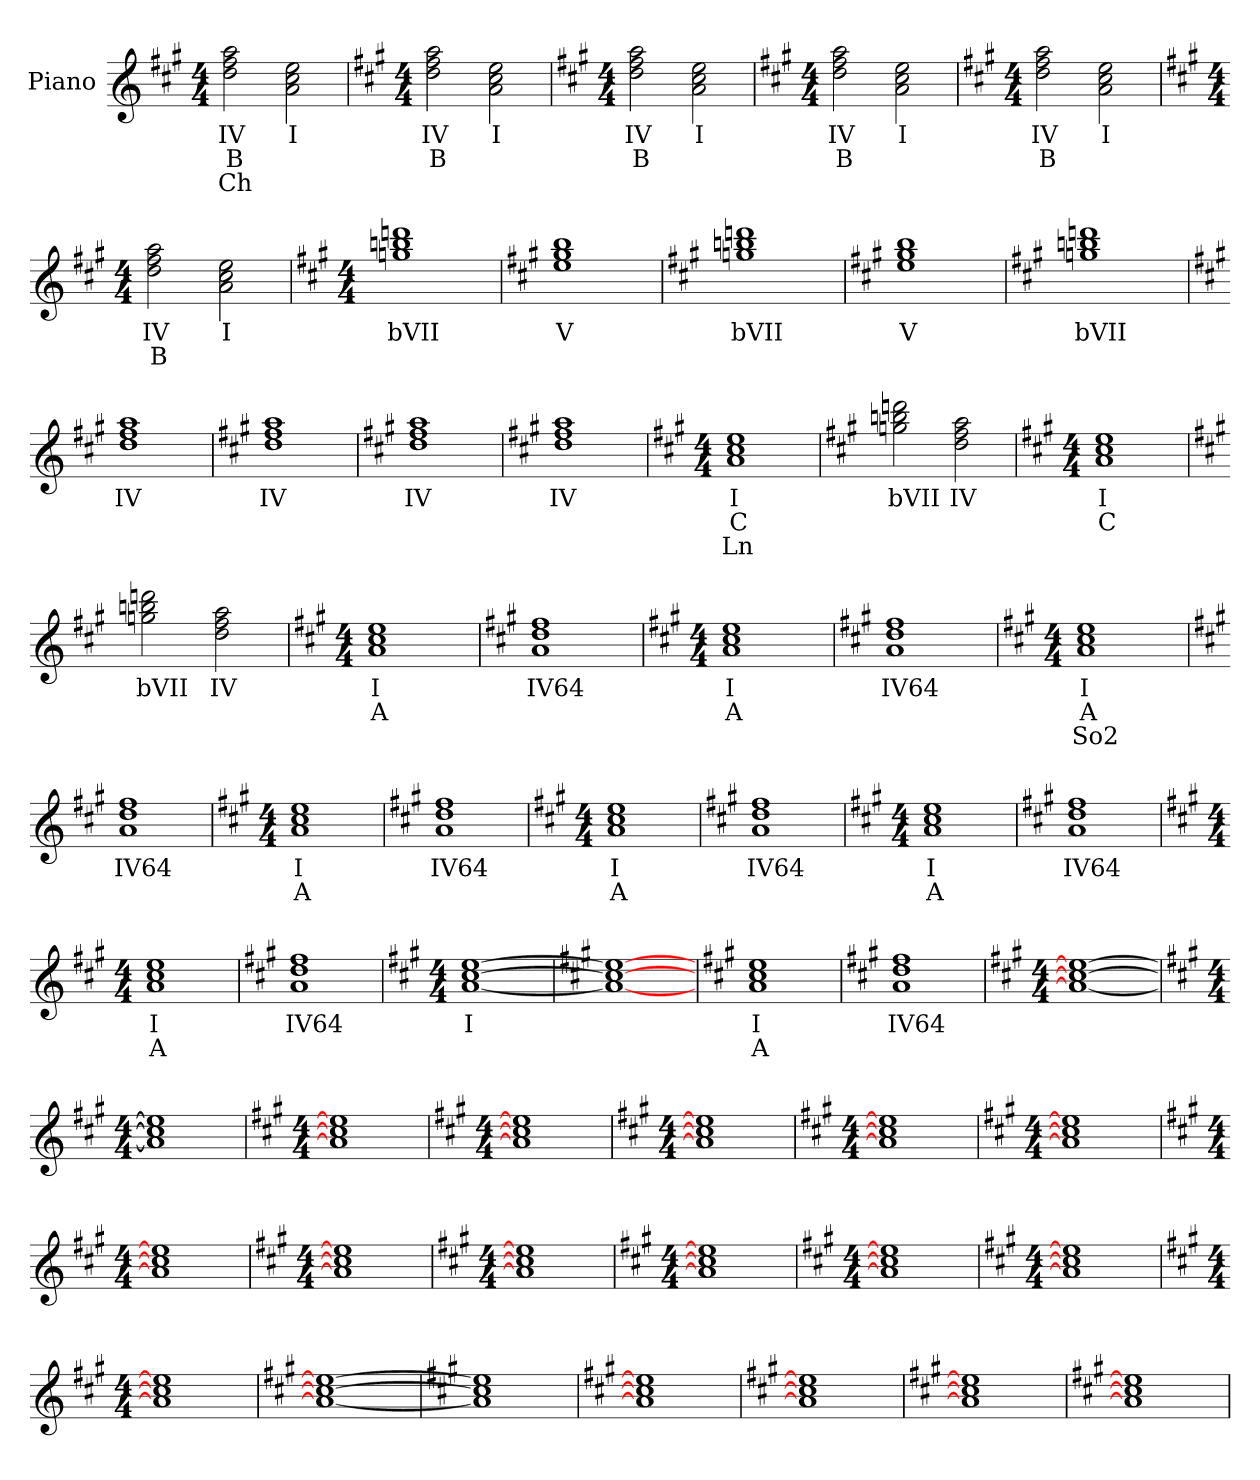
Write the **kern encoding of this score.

**kern	**text	**text	**text
*part1	*part1	*part1	*part1
*staff1	*staff1	*staff1	*staff1
*I"Piano	*	*	*
*I'Pno	*	*	*
*k[f#c#g#]	*	*	*
*A:	*	*	*
*M4/4	*	*	*
=	=	=	=
2dd 2ff# 2aa	IV	B	Ch
2a 2cc# 2ee	I	.	.
=	=	=	=
*k[f#c#g#]	*	*	*
*A:	*	*	*
*M4/4	*	*	*
2dd 2ff# 2aa	IV	B	.
2a 2cc# 2ee	I	.	.
=	=	=	=
*k[f#c#g#]	*	*	*
*A:	*	*	*
*M4/4	*	*	*
2dd 2ff# 2aa	IV	B	.
2a 2cc# 2ee	I	.	.
=	=	=	=
*k[f#c#g#]	*	*	*
*A:	*	*	*
*M4/4	*	*	*
2dd 2ff# 2aa	IV	B	.
2a 2cc# 2ee	I	.	.
=	=	=	=
*k[f#c#g#]	*	*	*
*A:	*	*	*
*M4/4	*	*	*
2dd 2ff# 2aa	IV	B	.
2a 2cc# 2ee	I	.	.
=	=	=	=
*k[f#c#g#]	*	*	*
*A:	*	*	*
*M4/4	*	*	*
2dd 2ff# 2aa	IV	B	.
2a 2cc# 2ee	I	.	.
=	=	=	=
*k[f#c#g#]	*	*	*
*A:	*	*	*
*M4/4	*	*	*
1ggn 1bbn 1dddn	bVII	.	.
=	=	=	=
*k[f#c#g#]	*	*	*
*A:	*	*	*
1ee 1gg# 1bb	V	.	.
=	=	=	=
*k[f#c#g#]	*	*	*
*A:	*	*	*
1ggn 1bbn 1dddn	bVII	.	.
=	=	=	=
*k[f#c#g#]	*	*	*
*A:	*	*	*
1ee 1gg# 1bb	V	.	.
=	=	=	=
*k[f#c#g#]	*	*	*
*A:	*	*	*
1ggn 1bbn 1dddn	bVII	.	.
=	=	=	=
*k[f#c#g#]	*	*	*
*A:	*	*	*
1dd 1ff# 1aa	IV	.	.
=	=	=	=
*k[f#c#g#]	*	*	*
*A:	*	*	*
1dd 1ff# 1aa	IV	.	.
=	=	=	=
*k[f#c#g#]	*	*	*
*A:	*	*	*
1dd 1ff# 1aa	IV	.	.
=	=	=	=
*k[f#c#g#]	*	*	*
*A:	*	*	*
1dd 1ff# 1aa	IV	.	.
=	=	=	=
*k[f#c#g#]	*	*	*
*A:	*	*	*
*M4/4	*	*	*
1a 1cc# 1ee	I	C	Ln
=	=	=	=
*k[f#c#g#]	*	*	*
*A:	*	*	*
2ggn 2bbn 2dddn	bVII	.	.
2dd 2ff# 2aa	IV	.	.
=	=	=	=
*k[f#c#g#]	*	*	*
*A:	*	*	*
*M4/4	*	*	*
1a 1cc# 1ee	I	C	.
=	=	=	=
*k[f#c#g#]	*	*	*
*A:	*	*	*
2ggn 2bbn 2dddn	bVII	.	.
2dd 2ff# 2aa	IV	.	.
=	=	=	=
*k[f#c#g#]	*	*	*
*A:	*	*	*
*M4/4	*	*	*
1a 1cc# 1ee	I	A	.
=	=	=	=
*k[f#c#g#]	*	*	*
*A:	*	*	*
1a 1dd 1ff#	IV64	.	.
=	=	=	=
*k[f#c#g#]	*	*	*
*A:	*	*	*
*M4/4	*	*	*
1a 1cc# 1ee	I	A	.
=	=	=	=
*k[f#c#g#]	*	*	*
*A:	*	*	*
1a 1dd 1ff#	IV64	.	.
=	=	=	=
*k[f#c#g#]	*	*	*
*A:	*	*	*
*M4/4	*	*	*
1a 1cc# 1ee	I	A	So2
=	=	=	=
*k[f#c#g#]	*	*	*
*A:	*	*	*
1a 1dd 1ff#	IV64	.	.
=	=	=	=
*k[f#c#g#]	*	*	*
*A:	*	*	*
*M4/4	*	*	*
1a 1cc# 1ee	I	A	.
=	=	=	=
*k[f#c#g#]	*	*	*
*A:	*	*	*
1a 1dd 1ff#	IV64	.	.
=	=	=	=
*k[f#c#g#]	*	*	*
*A:	*	*	*
*M4/4	*	*	*
1a 1cc# 1ee	I	A	.
=	=	=	=
*k[f#c#g#]	*	*	*
*A:	*	*	*
1a 1dd 1ff#	IV64	.	.
=	=	=	=
*k[f#c#g#]	*	*	*
*A:	*	*	*
*M4/4	*	*	*
1a 1cc# 1ee	I	A	.
=	=	=	=
*k[f#c#g#]	*	*	*
*A:	*	*	*
1a 1dd 1ff#	IV64	.	.
=	=	=	=
*k[f#c#g#]	*	*	*
*A:	*	*	*
*M4/4	*	*	*
1a 1cc# 1ee	I	A	.
=	=	=	=
*k[f#c#g#]	*	*	*
*A:	*	*	*
1a 1dd 1ff#	IV64	.	.
=	=	=	=
*k[f#c#g#]	*	*	*
*A:	*	*	*
*M4/4	*	*	*
[1a [1cc# [1ee	I	.	.
=	=	=	=
*k[f#c#g#]	*	*	*
*A:	*	*	*
1a_ 1cc#_ 1ee_	.	.	.
=	=	=	=
*k[f#c#g#]	*	*	*
*A:	*	*	*
1a 1cc# 1ee	I	A	.
=	=	=	=
*k[f#c#g#]	*	*	*
*A:	*	*	*
1a 1dd 1ff#	IV64	.	.
=	=	=	=
*k[f#c#g#]	*	*	*
*A:	*	*	*
*M4/4	*	*	*
1a_ 1cc#_ 1ee_	.	.	.
=	=	=	=
*k[f#c#g#]	*	*	*
*A:	*	*	*
*M4/4	*	*	*
1a] 1cc#] 1ee]	.	.	.
=	=	=	=
*k[f#c#g#]	*	*	*
*A:	*	*	*
*M4/4	*	*	*
1a] 1cc#] 1ee]	.	.	.
=	=	=	=
*k[f#c#g#]	*	*	*
*A:	*	*	*
*M4/4	*	*	*
1a] 1cc#] 1ee]	.	.	.
=	=	=	=
*k[f#c#g#]	*	*	*
*A:	*	*	*
*M4/4	*	*	*
1a] 1cc#] 1ee]	.	.	.
=	=	=	=
*k[f#c#g#]	*	*	*
*A:	*	*	*
*M4/4	*	*	*
1a] 1cc#] 1ee]	.	.	.
=	=	=	=
*k[f#c#g#]	*	*	*
*A:	*	*	*
*M4/4	*	*	*
1a] 1cc#] 1ee]	.	.	.
=	=	=	=
*k[f#c#g#]	*	*	*
*A:	*	*	*
*M4/4	*	*	*
1a] 1cc#] 1ee]	.	.	.
=	=	=	=
*k[f#c#g#]	*	*	*
*A:	*	*	*
*M4/4	*	*	*
1a] 1cc#] 1ee]	.	.	.
=	=	=	=
*k[f#c#g#]	*	*	*
*A:	*	*	*
*M4/4	*	*	*
1a] 1cc#] 1ee]	.	.	.
=	=	=	=
*k[f#c#g#]	*	*	*
*A:	*	*	*
*M4/4	*	*	*
1a] 1cc#] 1ee]	.	.	.
=	=	=	=
*k[f#c#g#]	*	*	*
*A:	*	*	*
*M4/4	*	*	*
1a] 1cc#] 1ee]	.	.	.
=	=	=	=
*k[f#c#g#]	*	*	*
*A:	*	*	*
*M4/4	*	*	*
1a] 1cc#] 1ee]	.	.	.
=	=	=	=
*k[f#c#g#]	*	*	*
*A:	*	*	*
*M4/4	*	*	*
1a] 1cc#] 1ee]	.	.	.
=	=	=	=
*k[f#c#g#]	*	*	*
*A:	*	*	*
1a_ 1cc#_ 1ee_	.	.	.
=	=	=	=
*k[f#c#g#]	*	*	*
*A:	*	*	*
1a] 1cc#] 1ee]	.	.	.
=	=	=	=
*k[f#c#g#]	*	*	*
*A:	*	*	*
1a] 1cc#] 1ee]	.	.	.
=	=	=	=
*k[f#c#g#]	*	*	*
*A:	*	*	*
1a] 1cc#] 1ee]	.	.	.
=	=	=	=
*k[f#c#g#]	*	*	*
*A:	*	*	*
1a] 1cc#] 1ee]	.	.	.
=	=	=	=
*k[f#c#g#]	*	*	*
*A:	*	*	*
1a] 1cc#] 1ee]	.	.	.
=	=	=	=
*-	*-	*-	*-
